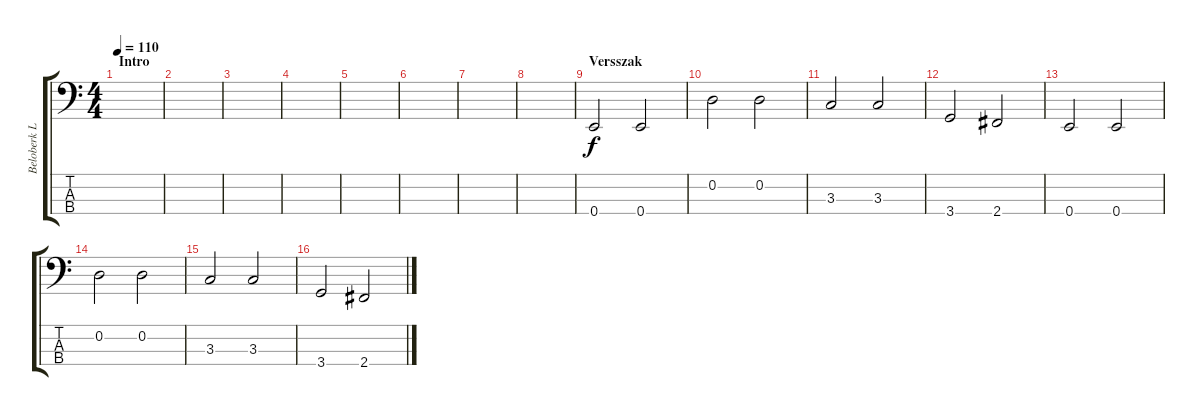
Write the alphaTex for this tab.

\track ("Beloberk László" "Beloberk L") {instrument electricbassfinger}
\staff {score tabs}
\tuning (G2 D2 A1 E1) {hide}
\ts (4 4)
\section ("" "Intro")
\tempo 110
\clef f4
\ks c
|
|
|
|
|
|
|
|
\section ("" "Versszak")
0.4.2 0.4.2 |
0.2.2 0.2.2 |
3.3.2 3.3.2 |
3.4.2 2.4.2 |
0.4.2 0.4.2 |
0.2.2 0.2.2 |
3.3.2 3.3.2 |
3.4.2 2.4.2
